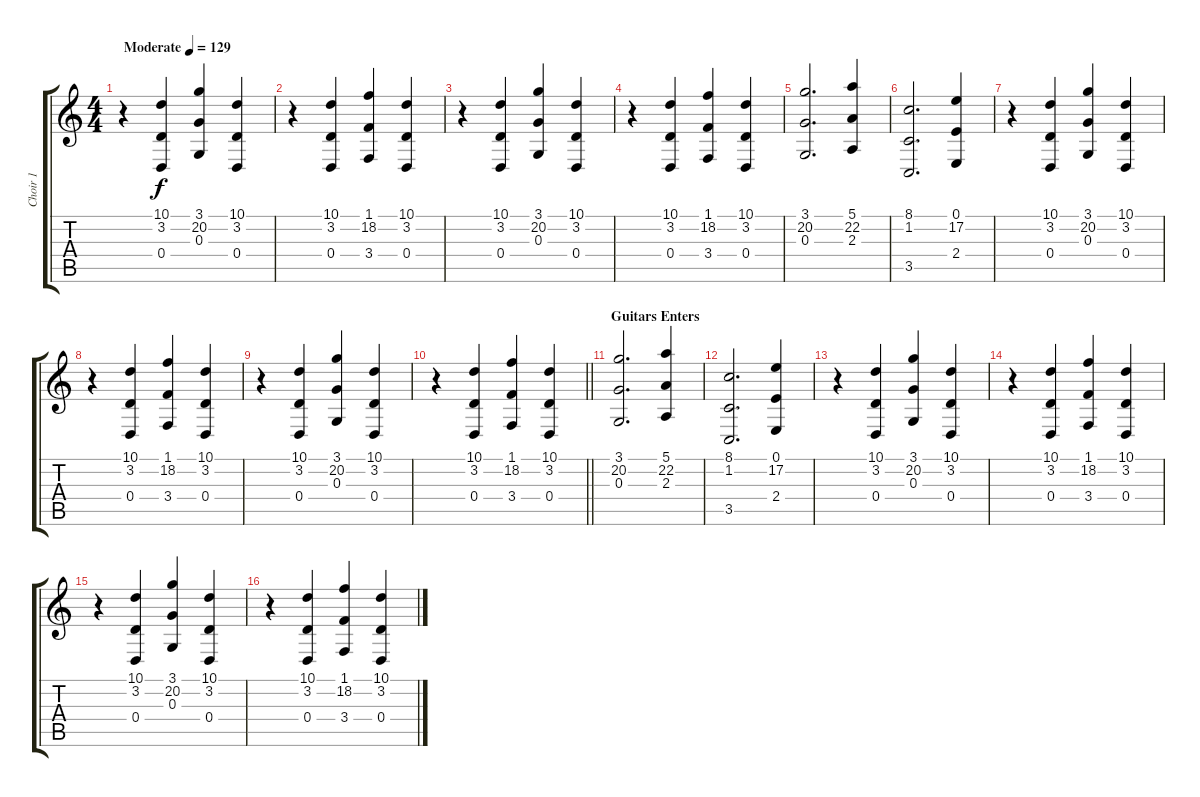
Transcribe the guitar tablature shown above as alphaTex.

\track ("Choir 1" "Choir 1") {instrument voiceoohs}
\staff {score tabs}
\tuning (E4 B3 G3 D3 A2 E2) {hide}
\ts (4 4)
\tempo (129 "Moderate")
\clef g2
\ks c
r.4{dy f instrument voiceoohs} (10.1 3.2 0.4).4 (3.1 20.2 0.3).4 (10.1 3.2 0.4).4 |
r.4 (10.1 3.2 0.4).4 (1.1 18.2 3.4).4 (10.1 3.2 0.4).4 |
r.4 (10.1 3.2 0.4).4 (3.1 20.2 0.3).4 (10.1 3.2 0.4).4 |
r.4 (10.1 3.2 0.4).4 (1.1 18.2 3.4).4 (10.1 3.2 0.4).4 |
(3.1 20.2 0.3).2{d} (5.1 22.2 2.3).4 |
(8.1 1.2 3.5).2{d} (0.1 17.2 2.4).4 |
r.4 (10.1 3.2 0.4).4 (3.1 20.2 0.3).4 (10.1 3.2 0.4).4 |
r.4 (10.1 3.2 0.4).4 (1.1 18.2 3.4).4 (10.1 3.2 0.4).4 |
r.4 (10.1 3.2 0.4).4 (3.1 20.2 0.3).4 (10.1 3.2 0.4).4 |
\barLineRight lightlight
r.4 (10.1 3.2 0.4).4 (1.1 18.2 3.4).4 (10.1 3.2 0.4).4 |
\section ("" "Guitars Enters")
(3.1 20.2 0.3).2{d} (5.1 22.2 2.3).4 |
(8.1 1.2 3.5).2{d} (0.1 17.2 2.4).4 |
r.4 (10.1 3.2 0.4).4 (3.1 20.2 0.3).4 (10.1 3.2 0.4).4 |
r.4 (10.1 3.2 0.4).4 (1.1 18.2 3.4).4 (10.1 3.2 0.4).4 |
r.4 (10.1 3.2 0.4).4 (3.1 20.2 0.3).4 (10.1 3.2 0.4).4 |
r.4 (10.1 3.2 0.4).4 (1.1 18.2 3.4).4 (10.1 3.2 0.4).4
